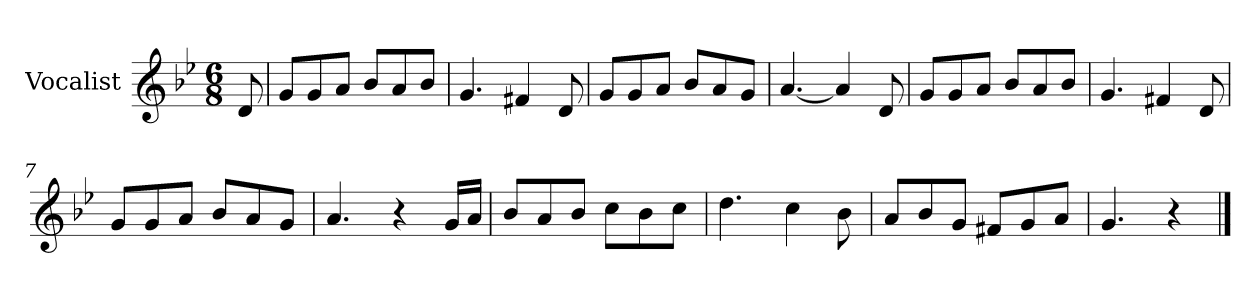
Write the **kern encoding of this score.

**kern
*part1
*staff1
*I"Vocalist
*k[b-e-]
*g:
*M6/8
=
8d
=1
8gL
8g
8aJ
8b-L
8a
8b-J
=2
4.g
4f#X
8d
=3
8gL
8g
8aJ
8b-L
8a
8gJ
=4
[4.a
4a]
8d
=5
8gL
8g
8aJ
8b-L
8a
8b-J
=6
4.g
4f#X
8d
=7
8gL
8g
8aJ
8b-L
8a
8gJ
=8
4.a
4r
16gLL
16aJJ
=9
8b-L
8a
8b-J
8ccL
8b-
8ccJ
=10
4.dd
4cc
8b-
=11
8aL
8b-
8gJ
8f#XL
8g
8aJ
=12
4.g
4r
==
*-
